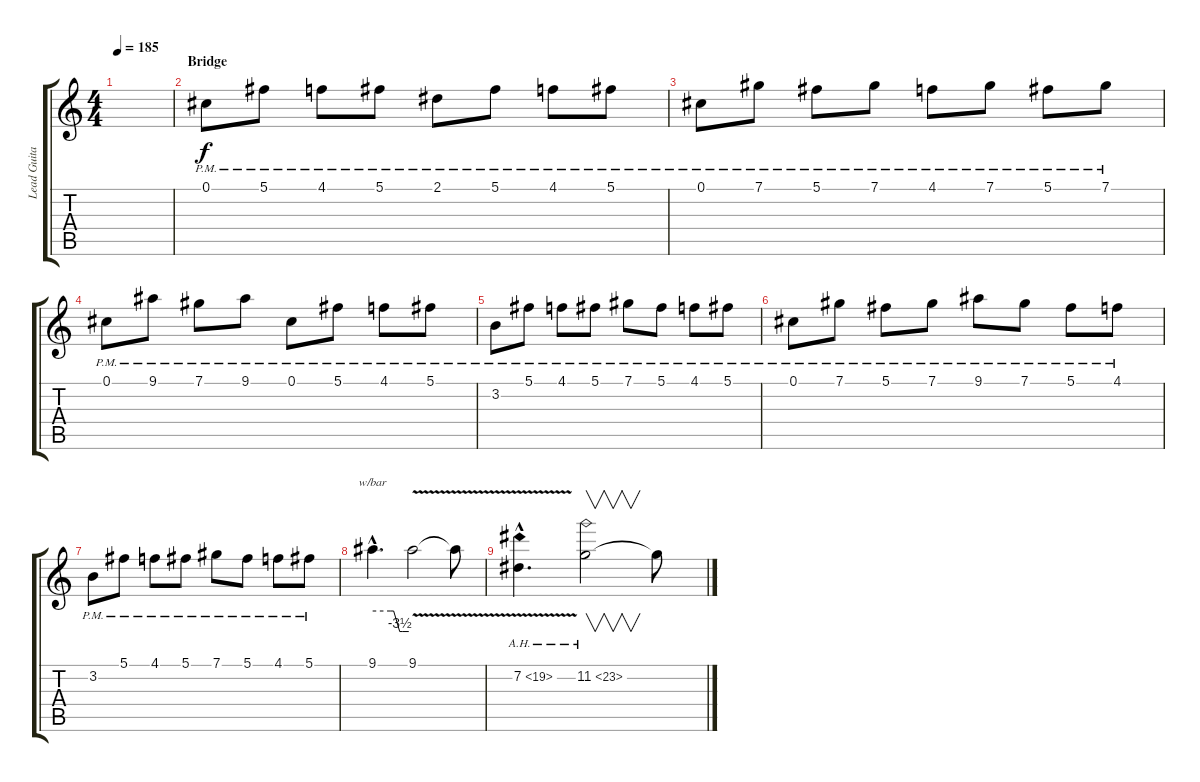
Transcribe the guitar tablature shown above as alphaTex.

\track ("Lead Guitar 1" "Lead Guita") {instrument distortionguitar}
\staff {score tabs}
\tuning (Db4 Ab3 E3 B2 Gb2 Db2) {hide}
\ts (4 4)
\tempo 185
\clef g2
\ks c
|
\section ("" "Bridge")
0.1{pm}.8{volume 13} 5.1{pm}.8 4.1{pm}.8 5.1{pm}.8 2.1{pm}.8 5.1{pm}.8 4.1{pm}.8 5.1{pm}.8 |
0.1{pm}.8 7.1{pm}.8 5.1{pm}.8 7.1{pm}.8 4.1{pm}.8 7.1{pm}.8 5.1{pm}.8 7.1{pm}.8 |
0.1{pm}.8 9.1{pm}.8 7.1{pm}.8 9.1{pm}.8 0.1{pm}.8 5.1{pm}.8 4.1{pm}.8 5.1{pm}.8 |
3.2{pm}.8 5.1{pm}.8 4.1{pm}.8 5.1{pm}.8 7.1{pm}.8 5.1{pm}.8 4.1{pm}.8 5.1{pm}.8 |
0.1{pm}.8 7.1{pm}.8 5.1{pm}.8 7.1{pm}.8 9.1{pm}.8 7.1{pm}.8 5.1{pm}.8 4.1{pm}.8 |
3.2{pm}.8 5.1{pm}.8 4.1{pm}.8 5.1{pm}.8 7.1{pm}.8 5.1{pm}.8 4.1{pm}.8 5.1{pm}.8 |
9.1{hac}.4{d tbe (custom default 0 0 30 0 35 0 45 -14 50 -14 60 -14)} 9.1{v}.2 9.1{t}.8 |
7.2{ah 12 v hac}.4{d} 11.2{ah 12}.2{v} 11.2{t}.8
